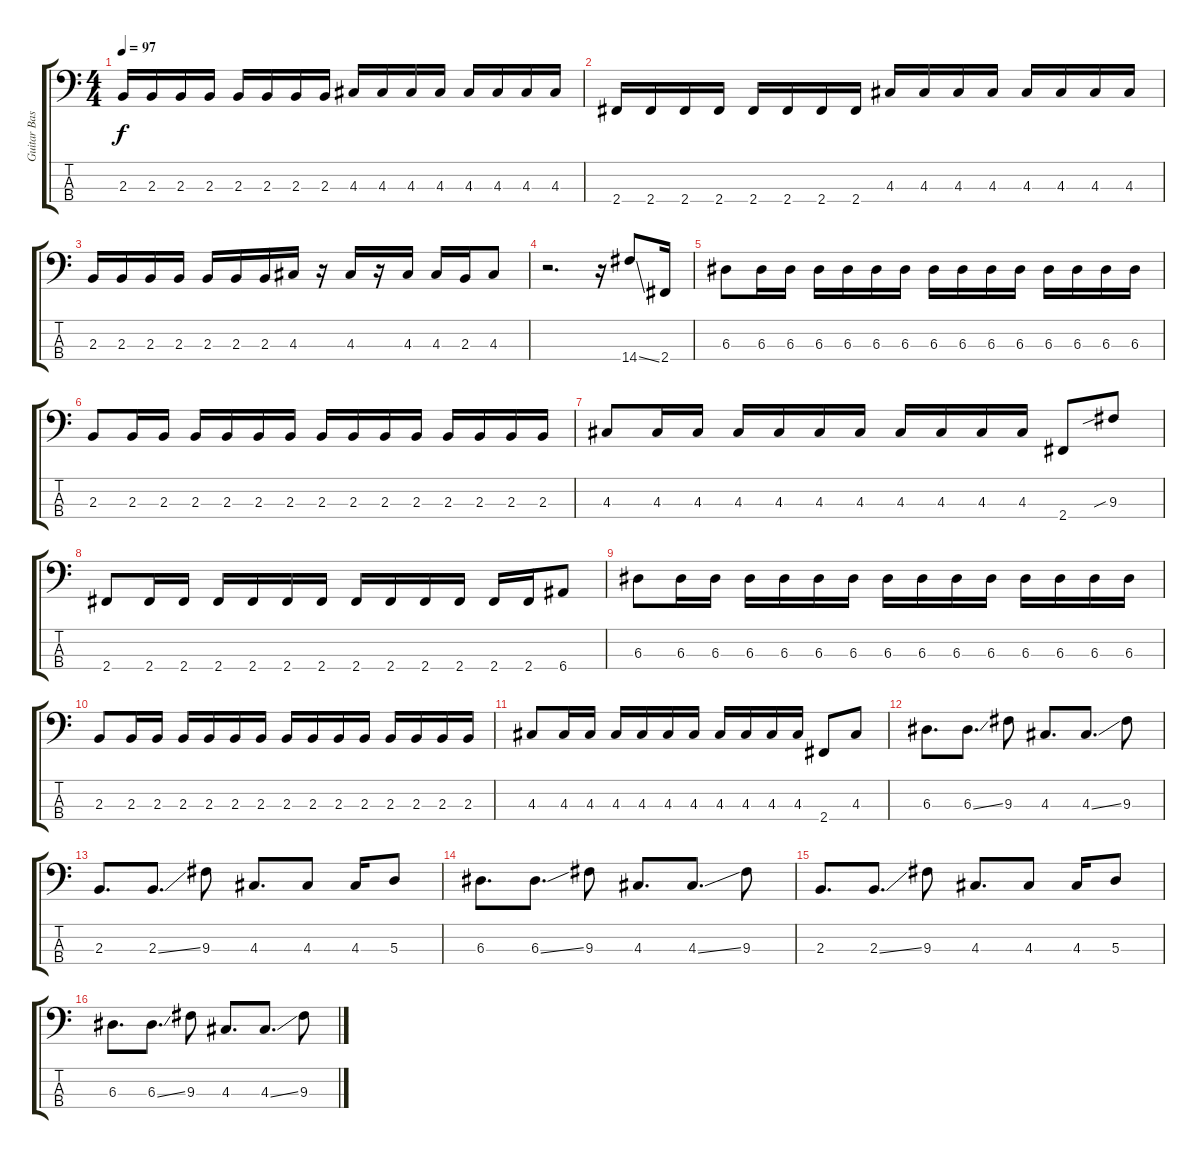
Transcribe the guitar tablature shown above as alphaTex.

\track ("Guitar Bass : Akiyama Mio - Swan" "Guitar Bas") {instrument electricbasspick}
\staff {score tabs}
\tuning (G2 D2 A1 E1) {hide}
\ts (4 4)
\tempo 97
\clef f4
\ks c
2.3.16{dy f} 2.3.16 2.3.16 2.3.16 2.3.16 2.3.16 2.3.16 2.3.16 4.3.16 4.3.16 4.3.16 4.3.16 4.3.16 4.3.16 4.3.16 4.3.16 |
2.4.16 2.4.16 2.4.16 2.4.16 2.4.16 2.4.16 2.4.16 2.4.16 4.3.16 4.3.16 4.3.16 4.3.16 4.3.16 4.3.16 4.3.16 4.3.16 |
2.3.16 2.3.16 2.3.16 2.3.16 2.3.16 2.3.16 2.3.16 4.3.16 r.16 4.3.16 r.16 4.3.16 4.3.16 2.3.16 4.3.8 |
r.2{d} r.16 14.4{ss}.8 2.4.16 |
6.3.8 6.3.16 6.3.16 6.3.16 6.3.16 6.3.16 6.3.16 6.3.16 6.3.16 6.3.16 6.3.16 6.3.16 6.3.16 6.3.16 6.3.16 |
2.3.8 2.3.16 2.3.16 2.3.16 2.3.16 2.3.16 2.3.16 2.3.16 2.3.16 2.3.16 2.3.16 2.3.16 2.3.16 2.3.16 2.3.16 |
4.3.8 4.3.16 4.3.16 4.3.16 4.3.16 4.3.16 4.3.16 4.3.16 4.3.16 4.3.16 4.3.16 2.4.8 9.3{sib}.8 |
2.4.8 2.4.16 2.4.16 2.4.16 2.4.16 2.4.16 2.4.16 2.4.16 2.4.16 2.4.16 2.4.16 2.4.16 2.4.16 6.4.8 |
6.3.8 6.3.16 6.3.16 6.3.16 6.3.16 6.3.16 6.3.16 6.3.16 6.3.16 6.3.16 6.3.16 6.3.16 6.3.16 6.3.16 6.3.16 |
2.3.8 2.3.16 2.3.16 2.3.16 2.3.16 2.3.16 2.3.16 2.3.16 2.3.16 2.3.16 2.3.16 2.3.16 2.3.16 2.3.16 2.3.16 |
4.3.8 4.3.16 4.3.16 4.3.16 4.3.16 4.3.16 4.3.16 4.3.16 4.3.16 4.3.16 4.3.16 2.4.8 4.3.8 |
6.3.8{d} 6.3{ss}.8{d} 9.3.8 4.3.8{d} 4.3{ss}.8{d} 9.3.8 |
2.3.8{d} 2.3{ss}.8{d} 9.3.8 4.3.8{d} 4.3.8 4.3.16 5.3.8 |
6.3.8{d} 6.3{ss}.8{d} 9.3.8 4.3.8{d} 4.3{ss}.8{d} 9.3.8 |
2.3.8{d} 2.3{ss}.8{d} 9.3.8 4.3.8{d} 4.3.8 4.3.16 5.3.8 |
6.3.8{d} 6.3{ss}.8{d} 9.3.8 4.3.8{d} 4.3{ss}.8{d} 9.3.8
